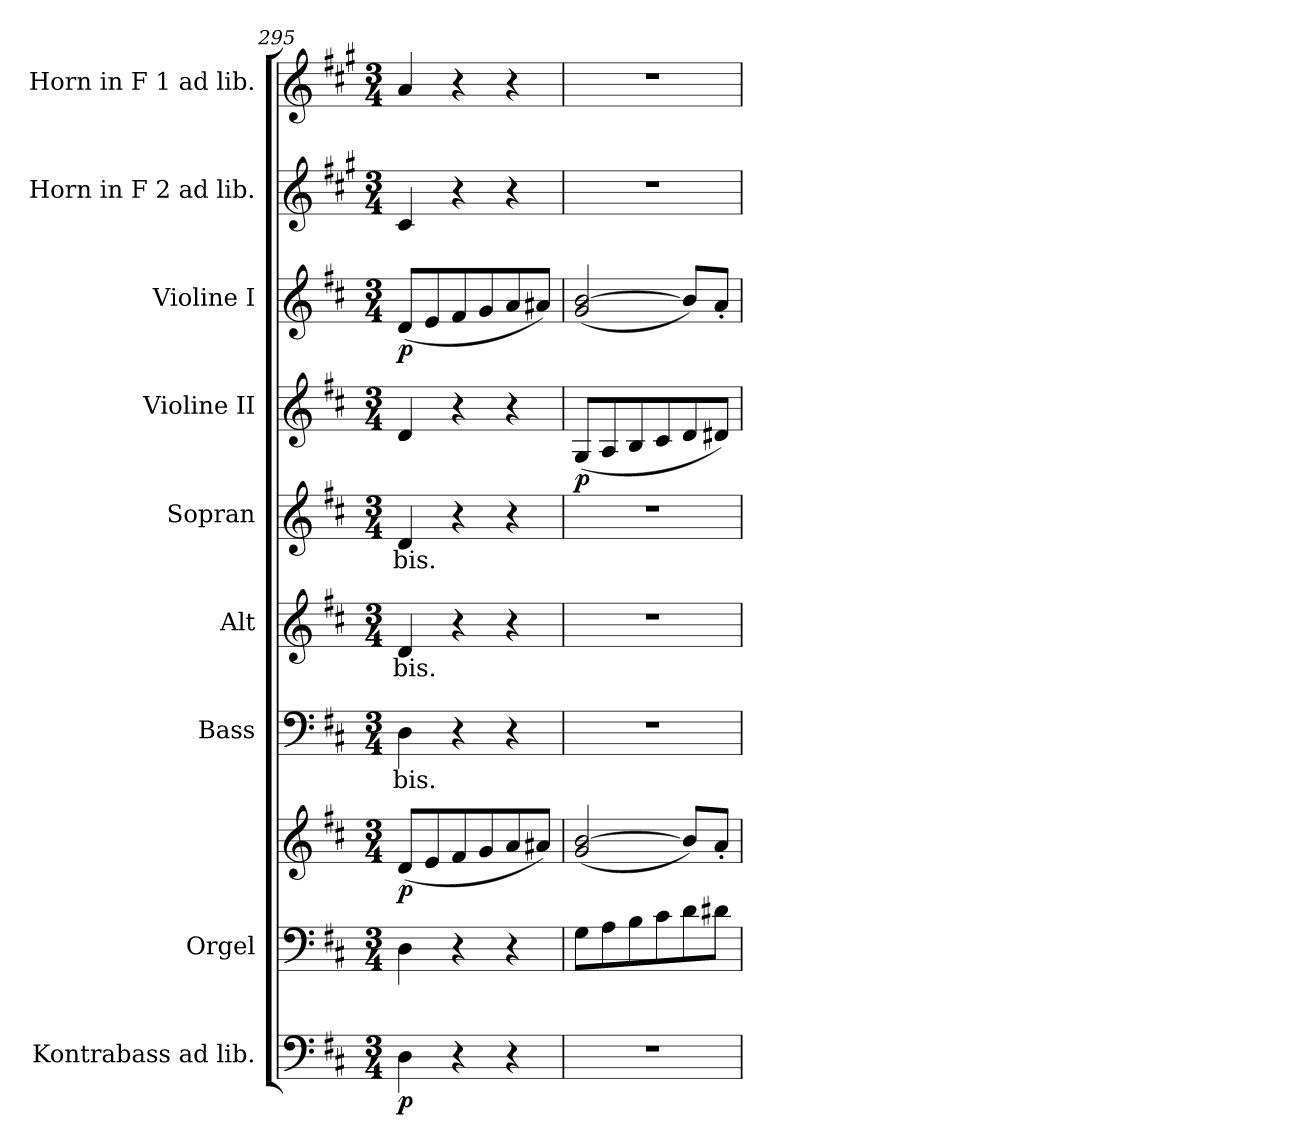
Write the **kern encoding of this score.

**kern	**dynam	**kern	**kern	**dynam	**kern	**text	**kern	**text	**kern	**text	**kern	**dynam	**kern	**dynam	**kern	**kern
*part9	*part9	*part8	*part8	*part8	*part7	*part7	*part6	*part6	*part5	*part5	*part4	*part4	*part3	*part3	*part2	*part1
*staff10	*staff10	*staff9	*staff8	*staff8/9	*staff7	*staff7	*staff6	*staff6	*staff5	*staff5	*staff4	*staff4	*staff3	*staff3	*staff2	*staff1
*I"Kontrabass ad lib.	*	*I"Orgel	*	*	*I"Bass	*	*I"Alt	*	*I"Sopran	*	*I"Violine II	*	*I"Violine I	*	*I"Horn in F 2 ad lib.	*I"Horn in F 1 ad lib.
*I'Kb.	*	*I'Org.	*	*	*I'B.	*	*I'A.	*	*I'S.	*	*I'Vl. II	*	*I'Vl. I	*	*	*
*clefF4	*	*clefF4	*clefG2	*	*clefF4	*	*clefG2	*	*clefG2	*	*clefG2	*	*clefG2	*	*clefG2	*clefG2
*ITrd7c12	*	*	*	*	*	*	*	*	*	*	*	*	*	*	*ITrd4c7	*ITrd4c7
*k[f#c#]	*	*k[f#c#]	*k[f#c#]	*	*k[f#c#]	*	*k[f#c#]	*	*k[f#c#]	*	*k[f#c#]	*	*k[f#c#]	*	*k[f#c#]	*k[f#c#]
*D:	*	*D:	*D:	*	*D:	*	*D:	*	*D:	*	*D:	*	*D:	*	*D:	*D:
*M3/4	*	*M3/4	*M3/4	*	*M3/4	*	*M3/4	*	*M3/4	*	*M3/4	*	*M3/4	*	*M3/4	*M3/4
=295	=295	=295	=295	=295	=295	=295	=295	=295	=295	=295	=295	=295	=295	=295	=295	=295
!	!LO:DY:b	!	!	!LO:DY:b	!	!LO:LY:b	!	!LO:LY:b	!	!LO:LY:b	!	!	!	!LO:DY:b	!	!
4DD\	p	4D\	(<8d/L	p	4D\	-bis.	4d/	-bis.	4d/	-bis.	4d/	.	(<8d/L	p	4F#/	4d/
.	.	.	8e/	.	.	.	.	.	.	.	.	.	8e/	.	.	.
4r	.	4r	8f#/	.	4r	.	4r	.	4r	.	4r	.	8f#/	.	4r	4r
.	.	.	8g/	.	.	.	.	.	.	.	.	.	8g/	.	.	.
4r	.	4r	8a/	.	4r	.	4r	.	4r	.	4r	.	8a/	.	4r	4r
.	.	.	8a#X/J)	.	.	.	.	.	.	.	.	.	8a#X/J)	.	.	.
=296	=296	=296	=296	=296	=296	=296	=296	=296	=296	=296	=296	=296	=296	=296	=296	=296
!	!	!	!	!	!	!	!	!	!	!	!	!LO:DY:b	!	!	!	!
2.r	.	8G\L	(<2g/ [>2b/	.	2.r	.	2.r	.	2.r	.	(<8G/L	p	(<2g/ [>2b/	.	2.r	2.r
.	.	8A\	.	.	.	.	.	.	.	.	8A/	.	.	.	.	.
.	.	8B\	.	.	.	.	.	.	.	.	8B/	.	.	.	.	.
.	.	8c#\	.	.	.	.	.	.	.	.	8c#/	.	.	.	.	.
.	.	8d\	8b/L])	.	.	.	.	.	.	.	8d/	.	8b/L])	.	.	.
.	.	8d#X\J	8a'</J	.	.	.	.	.	.	.	8d#X/J)	.	8a'</J	.	.	.
=	=	=	=	=	=	=	=	=	=	=	=	=	=	=	=	=
*-	*-	*-	*-	*-	*-	*-	*-	*-	*-	*-	*-	*-	*-	*-	*-	*-
